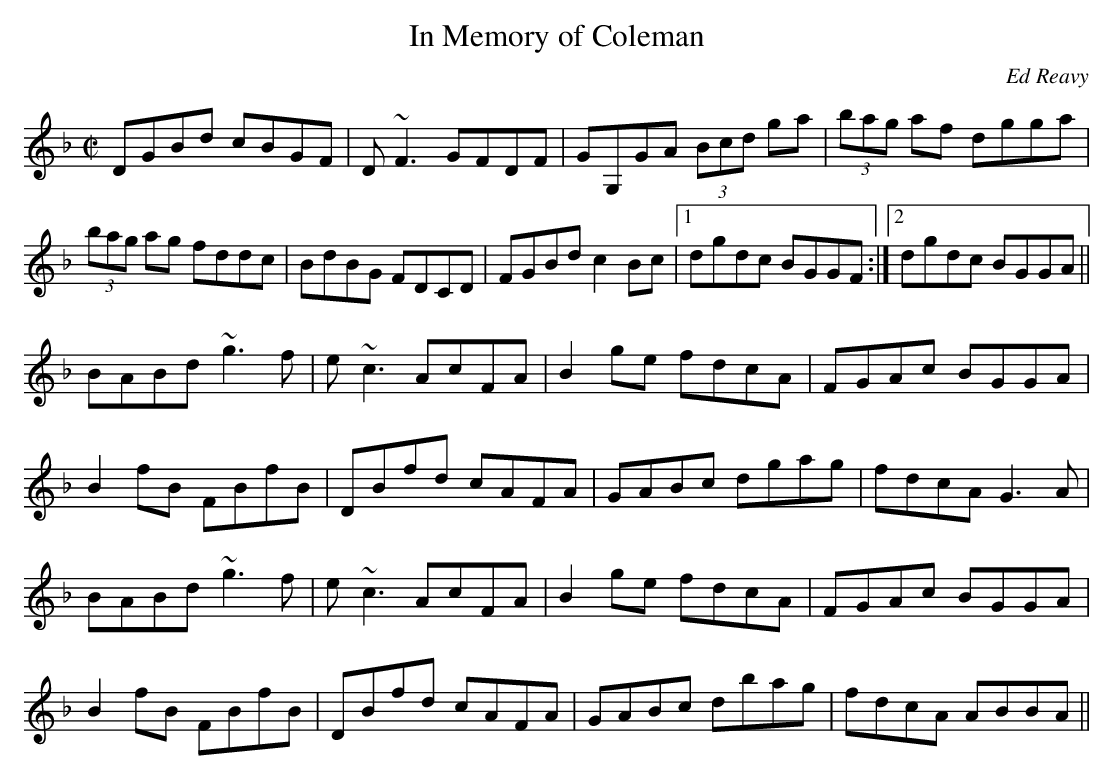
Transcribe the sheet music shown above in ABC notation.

X:1
T:In Memory of Coleman
M:C|
L:1/8
C:Ed Reavy
K:GDor
DGBd cBGF|D~F3 GFDF|GG,GA (3Bcd ga|(3bag af dgga|
!(3bag ag fddc|BdBG FDCD|FGBd c2Bc|1dgdc BGGF:|2dgdc BGGA||
!BABd ~g3f|e~c3 AcFA|B2ge fdcA|FGAc BGGA|
!B2fB FBfB|DBfd cAFA|GABc dgag|fdcA G3A|
!BABd ~g3f|e~c3 AcFA|B2ge fdcA|FGAc BGGA|
!B2fB FBfB|DBfd cAFA|GABc dbag|fdcA ABBA||
